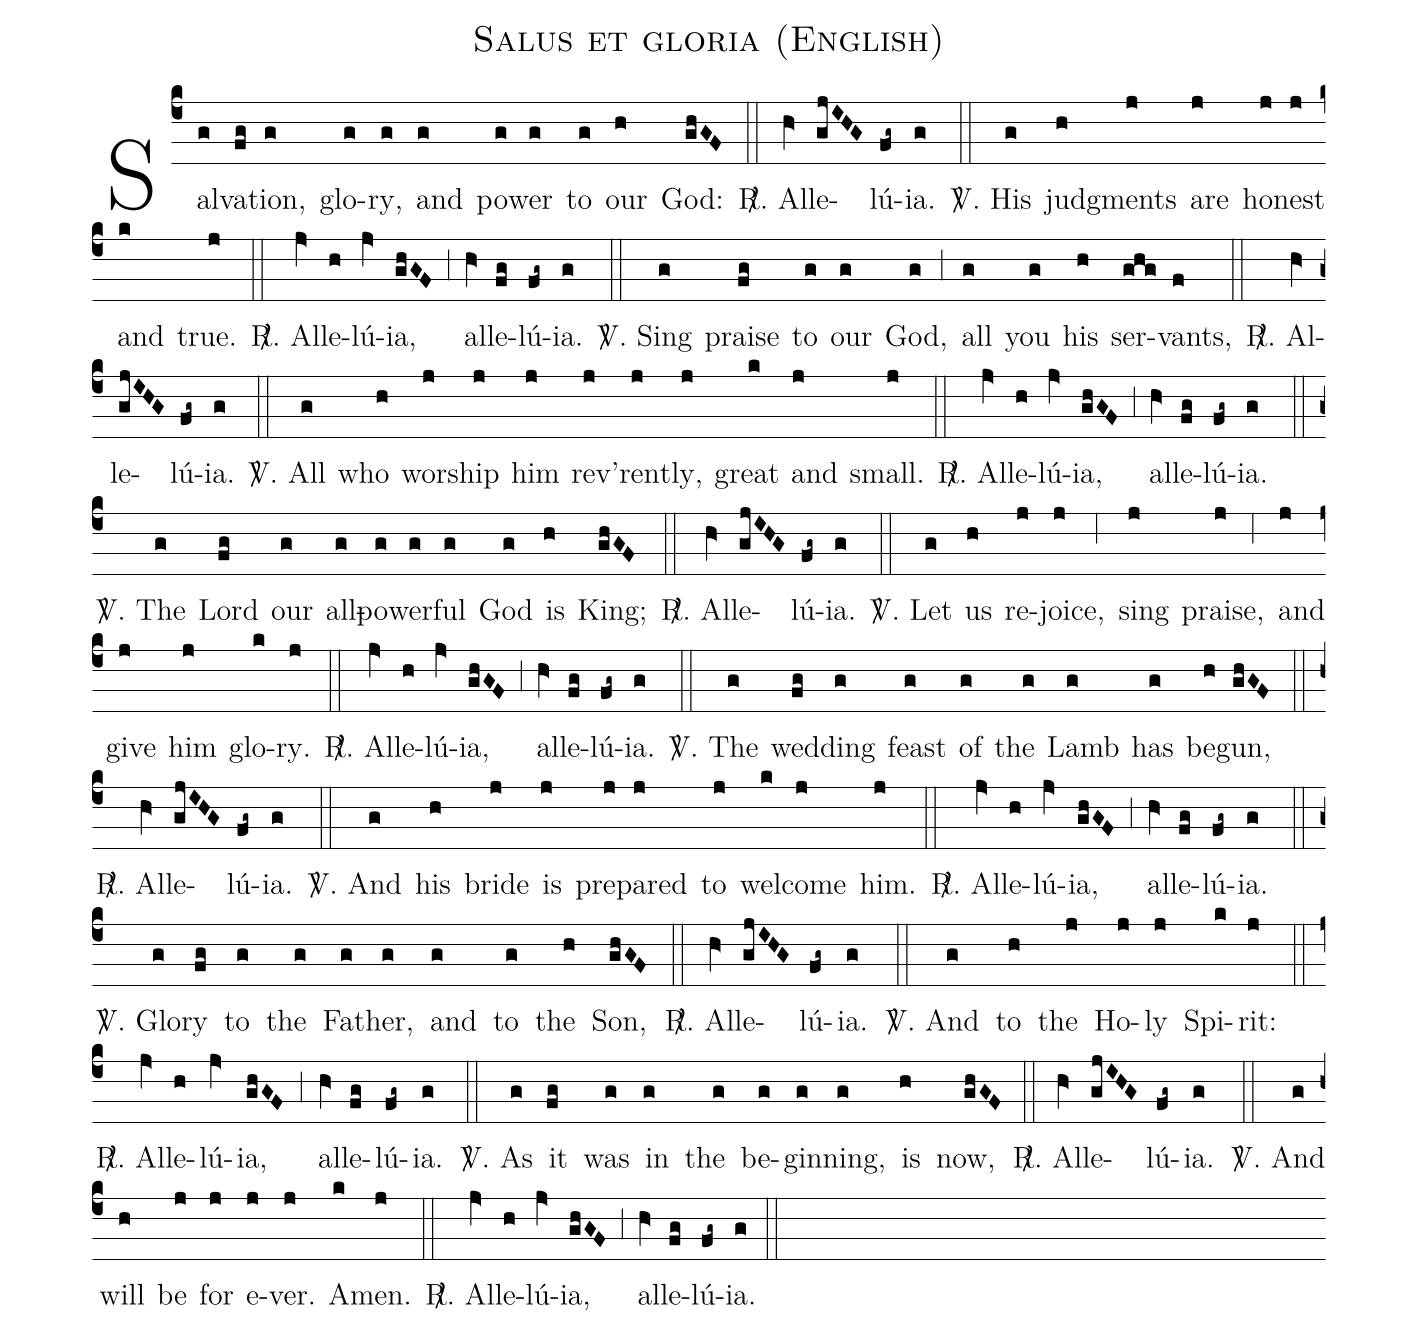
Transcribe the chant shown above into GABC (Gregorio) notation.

name:Salus et gloria (English);
%%
(c4) Sal(g)va(fg)tion,(g) glo(g)ry,(g) and(g) po(g)wer(g) to(g) our(h) God:(ghGF) (::)
<sp>R/</sp>. {A}l(hV>)l{e}(gjIHG)l{ú}(fg~)i{a}.(g) (::)
<sp>V/</sp>. {His}(g) jud(h)gments(j) are(j) ho(j)nest(j) and(k) true.(j) (::)
<sp>R/</sp>. {A}l(jV>)l{e}(h)l{ú}(jV>)i{a},(ghGF) (,3) {a}l(hV>)l{e}(fg)l{ú}(fg~)i{a}.(g) (::)

<sp>V/</sp>. {Sing}(g) praise(fg) to(g) our(g) God,(g) (,3) all(g) you(g) his(h) ser(ghg)vants,(f) (::)
<sp>R/</sp>. {A}l(hV>)l{e}(gjIHG)l{ú}(fg~)i{a}.(g) (::)
<sp>V/</sp>. {All}(g) who(h) wor(j)ship(j) him(j) rev'(j)ren(j)tly,(j) great(k) and(j) small.(j) (::)
<sp>R/</sp>. {A}l(jV>)l{e}(h)l{ú}(jV>)i{a},(ghGF) (,3) {a}l(hV>)l{e}(fg)l{ú}(fg~)i{a}.(g) (::)

<sp>V/</sp>. {The}(g) Lord(fg) our(g) {all}<sp>-</sp>(g)po(g)wer(g)ful(g) God(g) is(h) King;(ghGF) (::)
<sp>R/</sp>. {A}l(hV>)l{e}(gjIHG)l{ú}(fg~)i{a}.(g) (::)
<sp>V/</sp>. {Let}(g) us(h) re(j)joice,(j) (,6) sing(j) praise,(j) (,6) and(j) give(j) him(j) glo(k)ry.(j) (::)
<sp>R/</sp>. {A}l(jV>)l{e}(h)l{ú}(jV>)i{a},(ghGF) (,3) {a}l(hV>)l{e}(fg)l{ú}(fg~)i{a}.(g) (::)

<sp>V/</sp>. {The}(g) wed(fg)ding(g) feast(g) of(g) the(g) Lamb(g) has(g) be(h)gun,(ghGF) (::)
<sp>R/</sp>. {A}l(hV>)l{e}(gjIHG)l{ú}(fg~)i{a}.(g) (::)
<sp>V/</sp>. {And}(g) his(h) bride(j) is(j) pre(j)pared(j) to(j) wel(k)come(j) him.(j) (::)
<sp>R/</sp>. {A}l(jV>)l{e}(h)l{ú}(jV>)i{a},(ghGF) (,3) {a}l(hV>)l{e}(fg)l{ú}(fg~)i{a}.(g) (::)

<sp>V/</sp>. {Glo}(g)ry(fg) to(g) the(g) Fa(g)ther,(g) and(g) to(g) the(h) Son,(ghGF) (::)
<sp>R/</sp>. {A}l(hV>)l{e}(gjIHG)l{ú}(fg~)i{a}.(g) (::)
<sp>V/</sp>. {And}(g) to(h) the(j) Ho(j)ly(j) Spi(k)rit:(j) (::)
<sp>R/</sp>. {A}l(jV>)l{e}(h)l{ú}(jV>)i{a},(ghGF) (,3) {a}l(hV>)l{e}(fg)l{ú}(fg~)i{a}.(g) (::)

<sp>V/</sp>. {As}(g) it(fg) was(g) in(g) the(g) be(g)gin(g)ning,(g) is(h) now,(ghGF) (::)
<sp>R/</sp>. {A}l(hV>)l{e}(gjIHG)l{ú}(fg~)i{a}.(g) (::)
<sp>V/</sp>. {And}(g) will(h) be(j) for(j) e(j)ver.(j) A(k)men.(j) (::)
<sp>R/</sp>. {A}l(jV>)l{e}(h)l{ú}(jV>)i{a},(ghGF) (,3) {a}l(hV>)l{e}(fg)l{ú}(fg~)i{a}.(g) (::)
